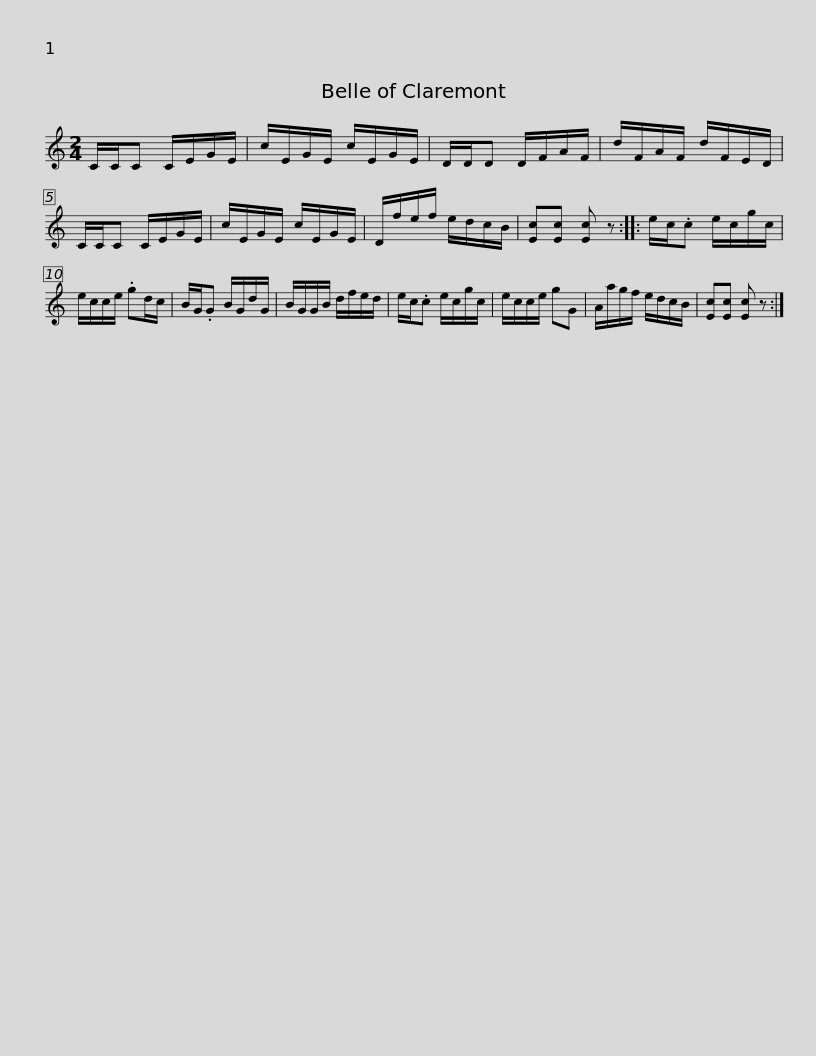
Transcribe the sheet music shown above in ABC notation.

X:1
L:1/8
M:2/4
I:linebreak $
K:C
V:1 treble
V:1
 C/C/C C/E/G/E/ | c/E/G/E/ c/E/G/E/ | D/D/D D/F/A/F/ | d/F/A/F/ d/F/E/D/ | C/C/C C/E/G/E/ | %5
 c/E/G/E/ c/E/G/E/ |$ D/f/e/f/ e/d/c/B/ | [Ec][Ec] [Ec] z :: e/c/.c e/c/g/c/ | e/c/c/e/ .gd/c/ | %10
 B/G/.G B/G/d/G/ | B/G/G/B/ d/f/e/d/ | e/c/.c e/c/g/c/ |$ e/c/c/e/ gG | A/a/g/f/ e/d/c/B/ | %15
 [Ec][Ec] [Ec] z :| %16
